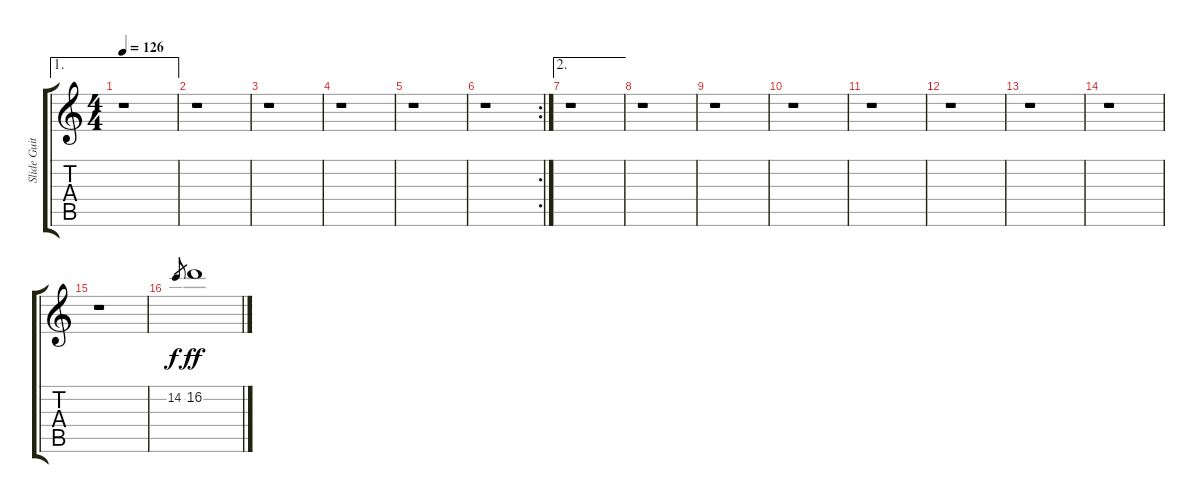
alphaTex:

\track ("Slide Guitar" "Slide Guit") {instrument overdrivenguitar}
\staff {score tabs}
\tuning (Eb4 Bb3 Gb3 Db3 Ab2 Eb2) {hide}
\ae 1
\ts (4 4)
\tempo 126
\clef g2
\ks c
r.1{dy f} |
r.1 |
r.1 |
r.1 |
r.1 |
\rc 2
r.1 |
\ae 2
r.1 |
r.1 |
r.1 |
r.1 |
r.1 |
r.1 |
r.1 |
r.1 |
r.1 |
14.2.8{gr} 16.2.1{dy ff}
